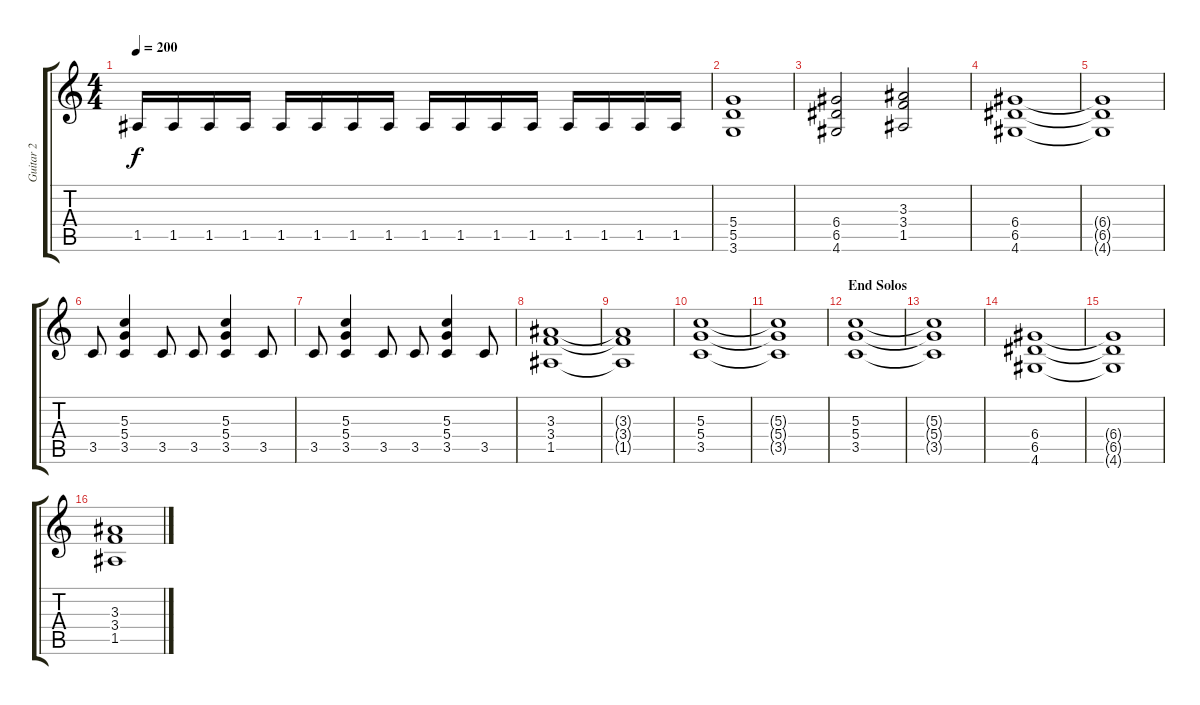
\track ("Guitar 2" "Guitar 2") {instrument distortionguitar}
\staff {score tabs}
\tuning (E4 B3 G3 D3 A2 E2) {hide}
\ts (4 4)
\tempo 200
\clef g2
\ks c
1.5.16{dy f} 1.5.16 1.5.16 1.5.16 1.5.16 1.5.16 1.5.16 1.5.16 1.5.16 1.5.16 1.5.16 1.5.16 1.5.16 1.5.16 1.5.16 1.5.16 |
(5.4 5.5 3.6).1 |
(6.4 6.5 4.6).2 (3.3 3.4 1.5).2 |
\section ("" "")
(6.4 6.5 4.6).1 |
(6.4{t} 6.5{t} 4.6{t}).1 |
3.5.8 (5.3 5.4 3.5).4 3.5.8 3.5.8 (5.3 5.4 3.5).4 3.5.8 |
3.5.8 (5.3 5.4 3.5).4 3.5.8 3.5.8 (5.3 5.4 3.5).4 3.5.8 |
(3.3 3.4 1.5).1 |
(3.3{t} 3.4{t} 1.5{t}).1 |
(5.3 5.4 3.5).1 |
(5.3{t} 5.4{t} 3.5{t}).1 |
\section ("" "End Solos")
(5.3 5.4 3.5).1 |
(5.3{t} 5.4{t} 3.5{t}).1 |
(6.4 6.5 4.6).1 |
(6.4{t} 6.5{t} 4.6{t}).1 |
(3.3 3.4 1.5).1
